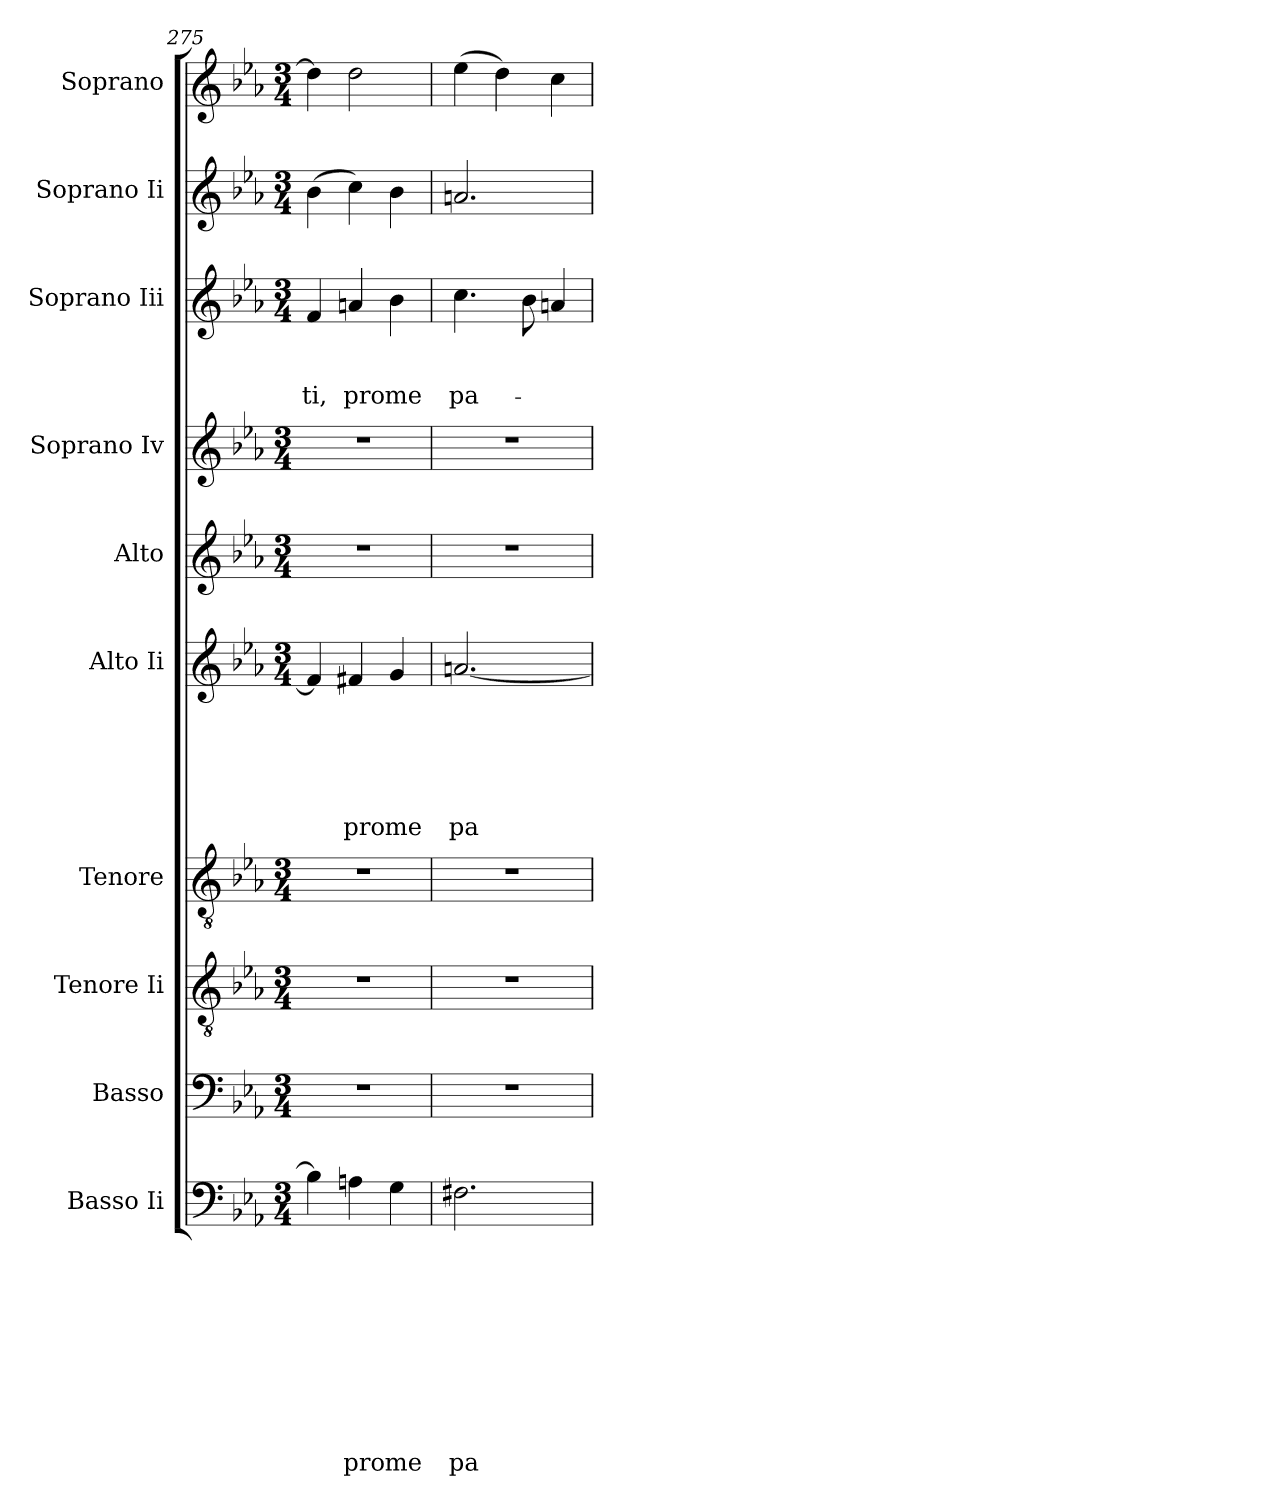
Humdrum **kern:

**kern	**text	**text	**text	**text	**text	**text	**text	**text	**text	**text	**kern	**kern	**kern	**kern	**text	**text	**text	**text	**text	**text	**kern	**kern	**kern	**text	**text	**text	**kern	**kern
*part10	*part10	*part10	*part10	*part10	*part10	*part10	*part10	*part10	*part10	*part10	*part9	*part8	*part7	*part6	*part6	*part6	*part6	*part6	*part6	*part6	*part5	*part4	*part3	*part3	*part3	*part3	*part2	*part1
*staff10	*staff10	*staff10	*staff10	*staff10	*staff10	*staff10	*staff10	*staff10	*staff10	*staff10	*staff9	*staff8	*staff7	*staff6	*staff6	*staff6	*staff6	*staff6	*staff6	*staff6	*staff5	*staff4	*staff3	*staff3	*staff3	*staff3	*staff2	*staff1
*I"Basso Ii	*	*	*	*	*	*	*	*	*	*	*I"Basso	*I"Tenore Ii	*I"Tenore	*I"Alto Ii	*	*	*	*	*	*	*I"Alto	*I"Soprano Iv	*I"Soprano Iii	*	*	*	*I"Soprano Ii	*I"Soprano
*clefF4	*	*	*	*	*	*	*	*	*	*	*clefF4	*clefGv2	*clefGv2	*clefG2	*	*	*	*	*	*	*clefG2	*clefG2	*clefG2	*	*	*	*clefG2	*clefG2
*k[b-e-a-]	*	*	*	*	*	*	*	*	*	*	*k[b-e-a-]	*k[b-e-a-]	*k[b-e-a-]	*k[b-e-a-]	*	*	*	*	*	*	*k[b-e-a-]	*k[b-e-a-]	*k[b-e-a-]	*	*	*	*k[b-e-a-]	*k[b-e-a-]
*E-:	*	*	*	*	*	*	*	*	*	*	*E-:	*E-:	*E-:	*E-:	*	*	*	*	*	*	*E-:	*E-:	*E-:	*	*	*	*E-:	*E-:
*M3/4	*	*	*	*	*	*	*	*	*	*	*M3/4	*M3/4	*M3/4	*M3/4	*	*	*	*	*	*	*M3/4	*M3/4	*M3/4	*	*	*	*M3/4	*M3/4
=275	=275	=275	=275	=275	=275	=275	=275	=275	=275	=275	=275	=275	=275	=275	=275	=275	=275	=275	=275	=275	=275	=275	=275	=275	=275	=275	=275	=275
!	!	!	!	!	!	!	!	!	!	!	!LO:N:vis=1	!LO:N:vis=1	!LO:N:vis=1	!	!	!	!	!	!	!	!LO:N:vis=1	!LO:N:vis=1	!	!	!	!LO:LY:b	!	!
4B-\]	.	.	.	.	.	.	.	.	.	.	2.r	2.r	2.r	4f/]	.	.	.	.	.	.	2.r	2.r	4f/	.	.	-ti,	(>4b-\	4dd\]
!	!	!	!	!	!	!	!	!	!	!LO:LY:b	!	!	!	!	!	!	!	!	!	!LO:LY:b	!	!	!	!	!	!LO:LY:b	!	!
4An\	.	.	.	.	.	.	.	.	.	pro	.	.	.	4f#X/	.	.	.	.	.	pro	.	.	4an/	.	.	pro	4cc\)	2dd\
!	!	!	!	!	!	!	!	!	!	!LO:LY:b	!	!	!	!	!	!	!	!	!	!LO:LY:b	!	!	!	!	!	!LO:LY:b	!	!
4G\	.	.	.	.	.	.	.	.	.	me	.	.	.	4g/	.	.	.	.	.	me	.	.	4b-\	.	.	me	4b-\	.
=276	=276	=276	=276	=276	=276	=276	=276	=276	=276	=276	=276	=276	=276	=276	=276	=276	=276	=276	=276	=276	=276	=276	=276	=276	=276	=276	=276	=276
!	!	!	!	!	!	!	!	!	!	!LO:LY:b	!LO:N:vis=1	!LO:N:vis=1	!LO:N:vis=1	!	!	!	!	!	!	!LO:LY:b	!LO:N:vis=1	!LO:N:vis=1	!	!	!	!LO:LY:b	!	!
2.F#X\	.	.	.	.	.	.	.	.	.	pa-	2.r	2.r	2.r	[<2.an/	.	.	.	.	.	pa-	2.r	2.r	4.cc\	.	.	pa-	2.an/	(>4ee-\
.	.	.	.	.	.	.	.	.	.	.	.	.	.	.	.	.	.	.	.	.	.	.	.	.	.	.	.	4dd\)
.	.	.	.	.	.	.	.	.	.	.	.	.	.	.	.	.	.	.	.	.	.	.	8b-\	.	.	.	.	.
.	.	.	.	.	.	.	.	.	.	.	.	.	.	.	.	.	.	.	.	.	.	.	4an/	.	.	.	.	4cc\
=	=	=	=	=	=	=	=	=	=	=	=	=	=	=	=	=	=	=	=	=	=	=	=	=	=	=	=	=
*-	*-	*-	*-	*-	*-	*-	*-	*-	*-	*-	*-	*-	*-	*-	*-	*-	*-	*-	*-	*-	*-	*-	*-	*-	*-	*-	*-	*-
